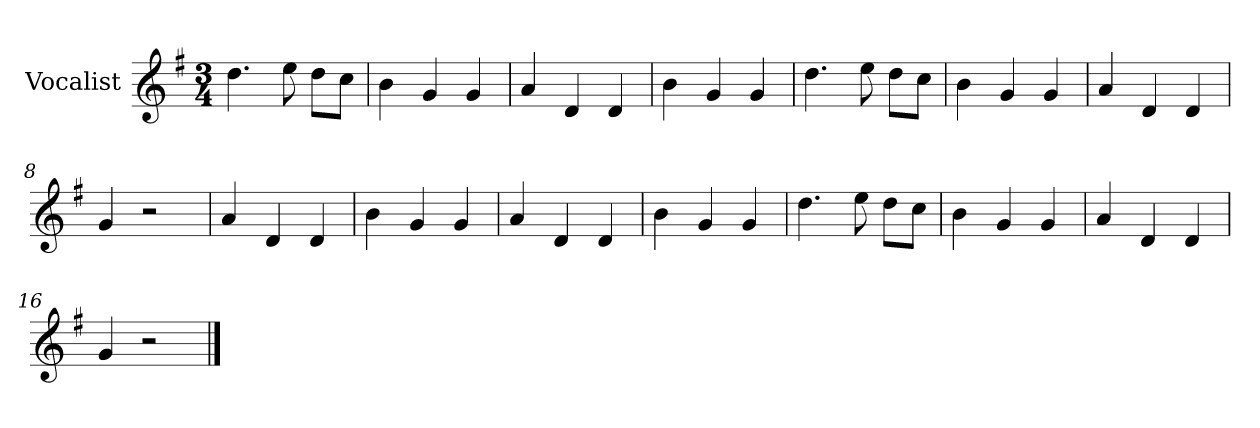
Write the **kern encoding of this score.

**kern
*part1
*staff1
*I"Vocalist
*k[f#]
*G:
*M3/4
=1
4.dd
8ee
8ddL
8ccJ
=2
4b
4g
4g
=3
4a
4d
4d
=4
4b
4g
4g
=5
4.dd
8ee
8ddL
8ccJ
=6
4b
4g
4g
=7
4a
4d
4d
=8
4g
2r
=9
4a
4d
4d
=10
4b
4g
4g
=11
4a
4d
4d
=12
4b
4g
4g
=13
4.dd
8ee
8ddL
8ccJ
=14
4b
4g
4g
=15
4a
4d
4d
=16
4g
2r
==
*-
